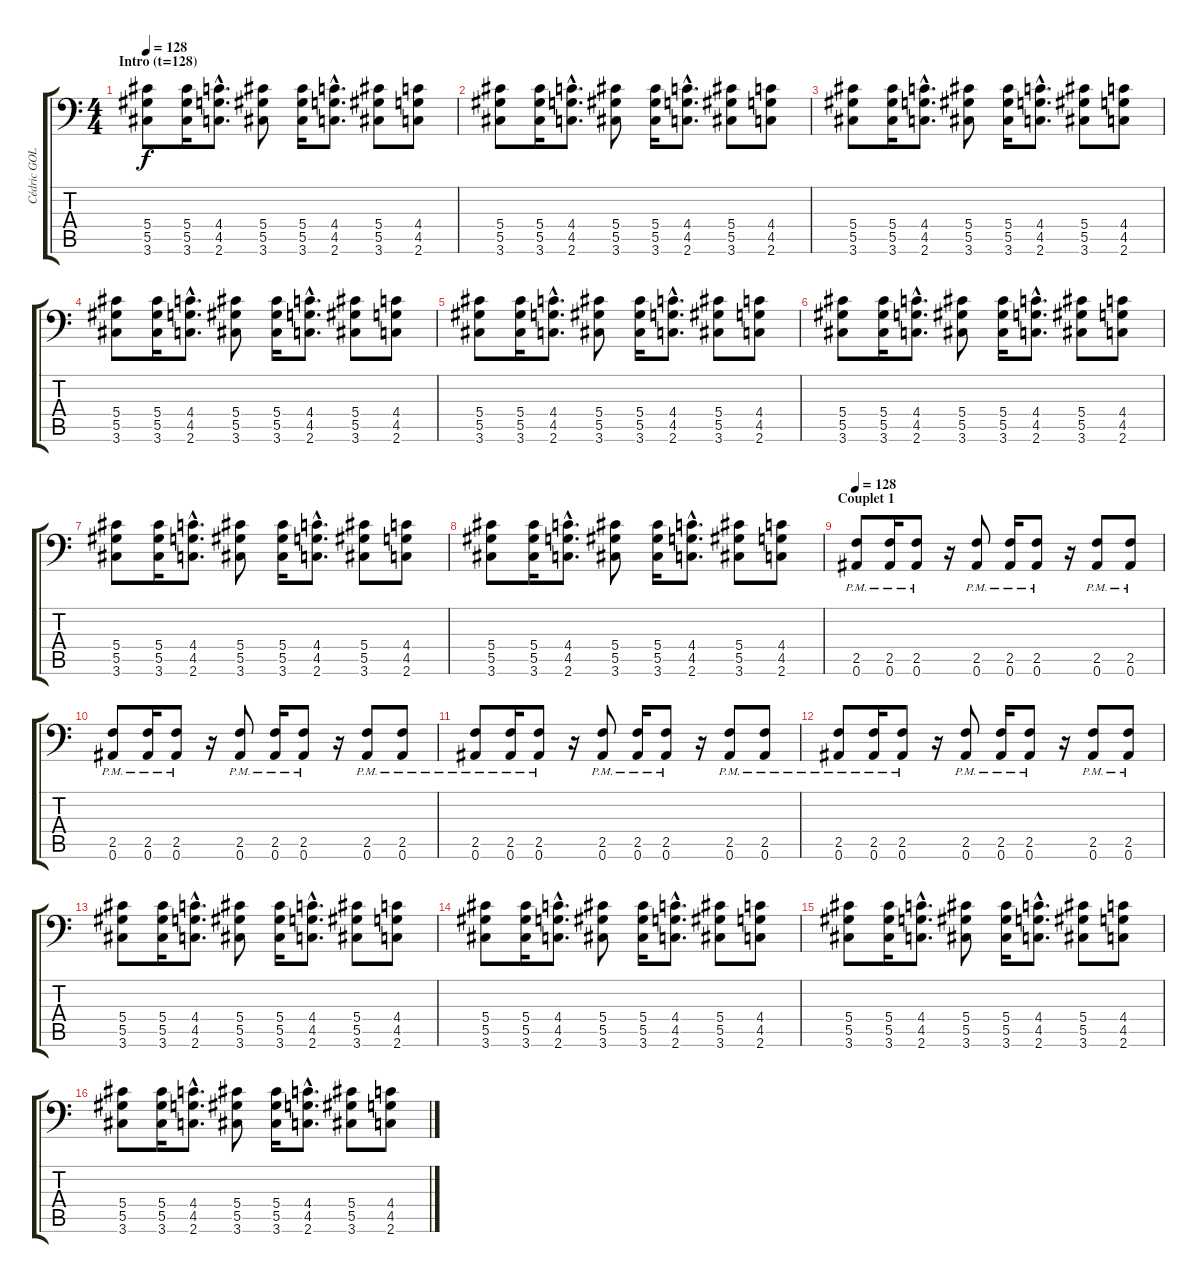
\track ("Cédric GOLDOVSKY - Guitare" "Cédric GOL") {instrument overdrivenguitar}
\staff {score tabs}
\tuning (Bb3 F3 Db3 Ab2 Eb2 Bb1) {hide}
\ts (4 4)
\section ("" "Intro (t=128)")
\tempo 128
\clef f4
\ks c
(5.4 5.5 3.6).8{dy f volume 12 balance 0 instrument overdrivenguitar} (5.4 5.5 3.6).16 (4.4{hac} 4.5{hac} 2.6{hac}).8{d} (5.4 5.5 3.6).8 (5.4 5.5 3.6).16 (4.4{hac} 4.5{hac} 2.6{hac}).8{d} (5.4 5.5 3.6).8 (4.4 4.5 2.6).8 |
(5.4 5.5 3.6).8 (5.4 5.5 3.6).16 (4.4{hac} 4.5{hac} 2.6{hac}).8{d} (5.4 5.5 3.6).8 (5.4 5.5 3.6).16 (4.4{hac} 4.5{hac} 2.6{hac}).8{d} (5.4 5.5 3.6).8 (4.4 4.5 2.6).8 |
(5.4 5.5 3.6).8 (5.4 5.5 3.6).16 (4.4{hac} 4.5{hac} 2.6{hac}).8{d} (5.4 5.5 3.6).8 (5.4 5.5 3.6).16 (4.4{hac} 4.5{hac} 2.6{hac}).8{d} (5.4 5.5 3.6).8 (4.4 4.5 2.6).8 |
(5.4 5.5 3.6).8 (5.4 5.5 3.6).16 (4.4{hac} 4.5{hac} 2.6{hac}).8{d} (5.4 5.5 3.6).8 (5.4 5.5 3.6).16 (4.4{hac} 4.5{hac} 2.6{hac}).8{d} (5.4 5.5 3.6).8 (4.4 4.5 2.6).8 |
\section ("" "")
(5.4 5.5 3.6).8 (5.4 5.5 3.6).16 (4.4{hac} 4.5{hac} 2.6{hac}).8{d} (5.4 5.5 3.6).8 (5.4 5.5 3.6).16 (4.4{hac} 4.5{hac} 2.6{hac}).8{d} (5.4 5.5 3.6).8 (4.4 4.5 2.6).8 |
(5.4 5.5 3.6).8 (5.4 5.5 3.6).16 (4.4{hac} 4.5{hac} 2.6{hac}).8{d} (5.4 5.5 3.6).8 (5.4 5.5 3.6).16 (4.4{hac} 4.5{hac} 2.6{hac}).8{d} (5.4 5.5 3.6).8 (4.4 4.5 2.6).8 |
(5.4 5.5 3.6).8 (5.4 5.5 3.6).16 (4.4{hac} 4.5{hac} 2.6{hac}).8{d} (5.4 5.5 3.6).8 (5.4 5.5 3.6).16 (4.4{hac} 4.5{hac} 2.6{hac}).8{d} (5.4 5.5 3.6).8 (4.4 4.5 2.6).8 |
(5.4 5.5 3.6).8 (5.4 5.5 3.6).16 (4.4{hac} 4.5{hac} 2.6{hac}).8{d} (5.4 5.5 3.6).8 (5.4 5.5 3.6).16 (4.4{hac} 4.5{hac} 2.6{hac}).8{d} (5.4 5.5 3.6).8 (4.4 4.5 2.6).8 |
\section ("" "Couplet 1")
\tempo 128
(2.5{pm} 0.6{pm}).8{volume 12 balance 0 instrument overdrivenguitar} (2.5{pm} 0.6{pm}).16 (2.5{pm} 0.6{pm}).8 r.16 (2.5{pm} 0.6{pm}).8 (2.5{pm} 0.6{pm}).16 (2.5{pm} 0.6{pm}).8 r.16 (2.5{pm} 0.6{pm}).8 (2.5{pm} 0.6{pm}).8 |
(2.5{pm} 0.6{pm}).8 (2.5{pm} 0.6{pm}).16 (2.5{pm} 0.6{pm}).8 r.16 (2.5{pm} 0.6{pm}).8 (2.5{pm} 0.6{pm}).16 (2.5{pm} 0.6{pm}).8 r.16 (2.5{pm} 0.6{pm}).8 (2.5{pm} 0.6{pm}).8 |
(2.5{pm} 0.6{pm}).8 (2.5{pm} 0.6{pm}).16 (2.5{pm} 0.6{pm}).8 r.16 (2.5{pm} 0.6{pm}).8 (2.5{pm} 0.6{pm}).16 (2.5{pm} 0.6{pm}).8 r.16 (2.5{pm} 0.6{pm}).8 (2.5{pm} 0.6{pm}).8 |
(2.5{pm} 0.6{pm}).8 (2.5{pm} 0.6{pm}).16 (2.5{pm} 0.6{pm}).8 r.16 (2.5{pm} 0.6{pm}).8 (2.5{pm} 0.6{pm}).16 (2.5{pm} 0.6{pm}).8 r.16 (2.5{pm} 0.6{pm}).8 (2.5{pm} 0.6{pm}).8 |
\section ("" "")
(5.4 5.5 3.6).8 (5.4 5.5 3.6).16 (4.4{hac} 4.5{hac} 2.6{hac}).8{d} (5.4 5.5 3.6).8 (5.4 5.5 3.6).16 (4.4{hac} 4.5{hac} 2.6{hac}).8{d} (5.4 5.5 3.6).8 (4.4 4.5 2.6).8 |
(5.4 5.5 3.6).8 (5.4 5.5 3.6).16 (4.4{hac} 4.5{hac} 2.6{hac}).8{d} (5.4 5.5 3.6).8 (5.4 5.5 3.6).16 (4.4{hac} 4.5{hac} 2.6{hac}).8{d} (5.4 5.5 3.6).8 (4.4 4.5 2.6).8 |
(5.4 5.5 3.6).8 (5.4 5.5 3.6).16 (4.4{hac} 4.5{hac} 2.6{hac}).8{d} (5.4 5.5 3.6).8 (5.4 5.5 3.6).16 (4.4{hac} 4.5{hac} 2.6{hac}).8{d} (5.4 5.5 3.6).8 (4.4 4.5 2.6).8 |
(5.4 5.5 3.6).8 (5.4 5.5 3.6).16 (4.4{hac} 4.5{hac} 2.6{hac}).8{d} (5.4 5.5 3.6).8 (5.4 5.5 3.6).16 (4.4{hac} 4.5{hac} 2.6{hac}).8{d} (5.4 5.5 3.6).8 (4.4 4.5 2.6).8
